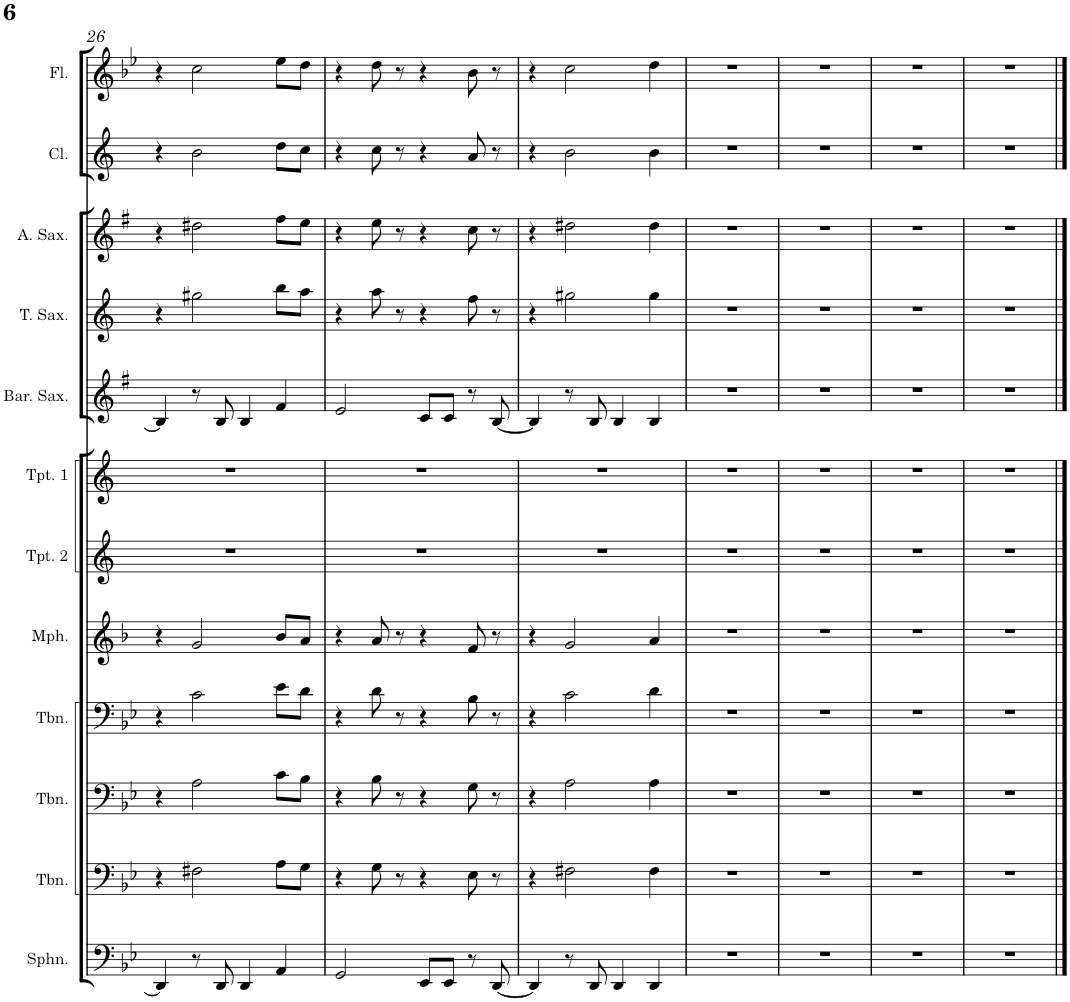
**kern	**kern	**kern	**kern	**kern	**kern	**kern	**kern	**kern	**kern	**kern	**kern
*part12	*part11	*part10	*part9	*part8	*part7	*part6	*part5	*part4	*part3	*part2	*part1
*staff12	*staff11	*staff10	*staff9	*staff8	*staff7	*staff6	*staff5	*staff4	*staff3	*staff2	*staff1
*I"Sousaphone	*I"Trombone	*I"Trombone	*I"Trombone	*I"Mellophone	*I"Trumpet 2	*I"Trumpet 1	*I"Baritone Sax	*I"Tenor Sax	*I"Alto Sax	*I"Clarinet	*I"Flute
*I'Sphn.	*I'Tbn.	*I'Tbn.	*I'Tbn.	*I'Mph.	*I'Tpt. 2	*I'Tpt. 1	*I'Bar. Sax.	*I'T. Sax.	*I'A. Sax.	*I'Cl.	*I'Fl.
!!LO:PB:g=z
*clefF4	*clefF4	*clefF4	*clefF4	*clefG2	*clefG2	*clefG2	*clefG2	*clefG2	*clefG2	*clefG2	*clefG2
*	*	*	*	*Trd4c7	*Trd1c2	*Trd1c2	*Trd12c21	*Trd8c14	*Trd5c9	*Trd1c2	*
*k[b-e-]	*k[b-e-]	*k[b-e-]	*k[b-e-]	*k[b-]	*k[]	*k[]	*k[f#]	*k[]	*k[f#]	*k[]	*k[b-e-]
*M4/4	*M4/4	*M4/4	*M4/4	*M4/4	*M4/4	*M4/4	*M4/4	*M4/4	*M4/4	*M4/4	*M4/4
=26	=26	=26	=26	=26	=26	=26	=26	=26	=26	=26	=26
4DD/]	4r	4r	4r	4r	1r	1r	4B/]	4r	4r	4r	4r
8r	2F#X\	2A\	2c\	2g/	.	.	8r	2gg#X\	2dd#X\	2b\	2cc\
8DD/	.	.	.	.	.	.	8B/	.	.	.	.
4DD/	.	.	.	.	.	.	4B/	.	.	.	.
4AA/	8A\L	8c\L	8e-\L	8b-/L	.	.	4f#/	8bb\L	8ff#\L	8dd\L	8ee-\L
.	8G\J	8B-\J	8d\J	8a/J	.	.	.	8aa\J	8ee\J	8cc\J	8dd\J
=27	=27	=27	=27	=27	=27	=27	=27	=27	=27	=27	=27
2GG/	4r	4r	4r	4r	1r	1r	2e/	4r	4r	4r	4r
.	8G\	8B-\	8d\	8a/	.	.	.	8aa\	8ee\	8cc\	8dd\
.	8r	8r	8r	8r	.	.	.	8r	8r	8r	8r
8EE-/L	4r	4r	4r	4r	.	.	8c/L	4r	4r	4r	4r
8EE-/J	.	.	.	.	.	.	8c/J	.	.	.	.
8r	8E-\	8G\	8B-\	8f/	.	.	8r	8ff\	8cc\	8a/	8b-\
[8DD/	8r	8r	8r	8r	.	.	[8B/	8r	8r	8r	8r
=28	=28	=28	=28	=28	=28	=28	=28	=28	=28	=28	=28
4DD/]	4r	4r	4r	4r	1r	1r	4B/]	4r	4r	4r	4r
8r	2F#X\	2A\	2c\	2g/	.	.	8r	2gg#X\	2dd#X\	2b\	2cc\
8DD/	.	.	.	.	.	.	8B/	.	.	.	.
4DD/	.	.	.	.	.	.	4B/	.	.	.	.
4DD/	4F#\	4A\	4d\	4a/	.	.	4B/	4gg#\	4dd#\	4b\	4dd\
=29	=29	=29	=29	=29	=29	=29	=29	=29	=29	=29	=29
1r	1r	1r	1r	1r	1r	1r	1r	1r	1r	1r	1r
=30	=30	=30	=30	=30	=30	=30	=30	=30	=30	=30	=30
1r	1r	1r	1r	1r	1r	1r	1r	1r	1r	1r	1r
=31	=31	=31	=31	=31	=31	=31	=31	=31	=31	=31	=31
1r	1r	1r	1r	1r	1r	1r	1r	1r	1r	1r	1r
=32	=32	=32	=32	=32	=32	=32	=32	=32	=32	=32	=32
1r	1r	1r	1r	1r	1r	1r	1r	1r	1r	1r	1r
==	==	==	==	==	==	==	==	==	==	==	==
*-	*-	*-	*-	*-	*-	*-	*-	*-	*-	*-	*-
